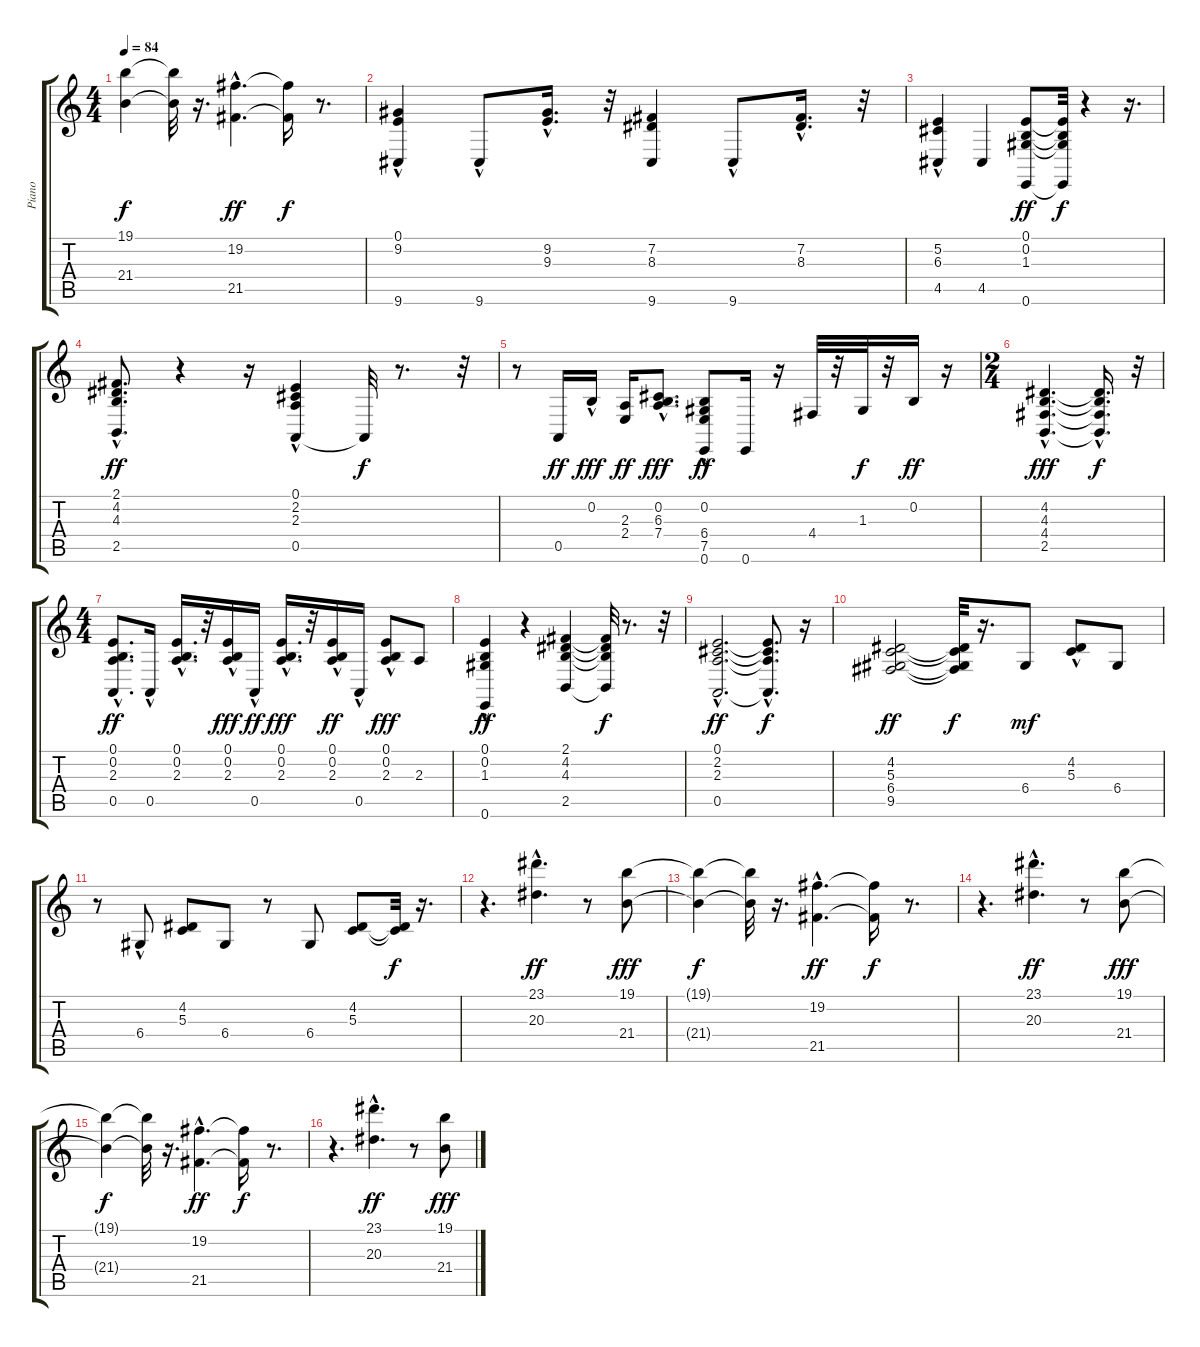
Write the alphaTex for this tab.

\track ("Piano" "Piano") {instrument acousticgrandpiano}
\staff {score tabs}
\tuning (E4 B3 G3 D3 A2 E2) {hide}
\ts (4 4)
\tempo 84
\clef g2
\ks c
(19.1{t} 21.4{t}).4{dy f} (19.1{t} 21.4{t}).32 r.16{d} (19.2{hac} 21.5{hac}).4{d dy ff} (19.2{t} 21.5{t}).16{dy f} r.8{d} |
(0.1 9.2 9.6{hac}).4 9.6{hac}.8 (9.2{hac} 9.3{hac}).16{d} r.32 (7.2 8.3 9.6).4 9.6{hac}.8 (7.2{hac} 8.3{hac}).16{d} r.32 |
(5.2 6.3 4.5{hac}).4 4.5.4 (0.1 0.2 1.3 0.6).8{dy ff} (0.1{t} 0.2{t} 1.3{t} 0.6{t}).32{dy f} r.4 r.16{d} |
(2.1{hac} 4.2{hac} 4.3{hac} 2.5{hac}).8{d dy ff} r.4 r.16 (0.1{hac} 2.2 2.3{hac} 0.5).4 0.5{t}.32{dy f} r.8{d} r.32 |
r.8 0.5.16{dy ff} 0.2{hac}.16{dy fff} (2.3 2.4).16{dy ff} (0.2{hac} 6.3{hac} 7.4{hac}).8{d dy fff} (0.2 6.4 7.5 0.6{hac}).8{dy ff} 0.6.16 r.16 4.4.32 r.32 1.3.32{dy f} r.32 0.2.16{dy ff} r.16 |
\ts (2 4)
(4.2{hac} 4.3{hac} 4.4{hac} 2.5{hac}).4{d dy fff} (4.2{hac t} 4.3{hac t} 4.4{hac t} 2.5{hac t}).16{d dy f} r.32 |
\ts (4 4)
(0.1{hac} 0.2{hac} 2.3{hac} 0.5).8{d dy ff} 0.5{hac}.16 (0.1{hac} 0.2{hac} 2.3{hac}).16{d} r.32 (0.1{hac} 0.2{hac} 2.3{hac}).16{dy fff} 0.5{hac}.16{dy ff} (0.1{hac} 0.2{hac} 2.3{hac}).16{d dy fff} r.32 (0.1{hac} 0.2{hac} 2.3{hac}).16{dy ff} 0.5{hac}.16 (0.1 0.2{hac} 2.3{hac}).8{dy fff} 2.3.8 |
(0.1 0.2{hac} 1.3{hac} 0.6).4{dy ff} r.4 (2.1 4.2 4.3 2.5).4 (2.1{t} 4.2{t} 4.3{t} 2.5{t}).32{dy f} r.8{d} r.32 |
(0.1{hac} 2.2{hac} 2.3{hac} 0.5{hac}).2{d dy ff} (0.1{hac t} 2.2{hac t} 2.3{hac t} 0.5{t}).8{d dy f} r.16 |
(4.2 5.3 6.4 9.5).2{dy ff} (4.2{t} 5.3{t} 6.4{t} 9.5{t}).32{dy f} r.16{d} 6.4.8{dy mf} (4.2 5.3{hac}).8 6.4.8 |
r.8 6.4{hac}.8 (4.2 5.3).8 6.4.8 r.8 6.4.8 (4.2 5.3).8 (4.2{t} 5.3{t}).32{dy f} r.16{d} |
r.4{d} (23.1{hac} 20.3{hac}).4{d dy ff} r.8 (19.1 21.4).8{dy fff} |
(19.1{t} 21.4{t}).4{dy f} (19.1{t} 21.4{t}).32 r.16{d} (19.2{hac} 21.5{hac}).4{d dy ff} (19.2{t} 21.5{t}).16{dy f} r.8{d} |
r.4{d} (23.1{hac} 20.3{hac}).4{d dy ff} r.8 (19.1 21.4).8{dy fff} |
(19.1{t} 21.4{t}).4{dy f} (19.1{t} 21.4{t}).32 r.16{d} (19.2{hac} 21.5{hac}).4{d dy ff} (19.2{t} 21.5{t}).16{dy f} r.8{d} |
r.4{d} (23.1{hac} 20.3{hac}).4{d dy ff} r.8 (19.1 21.4).8{dy fff}
